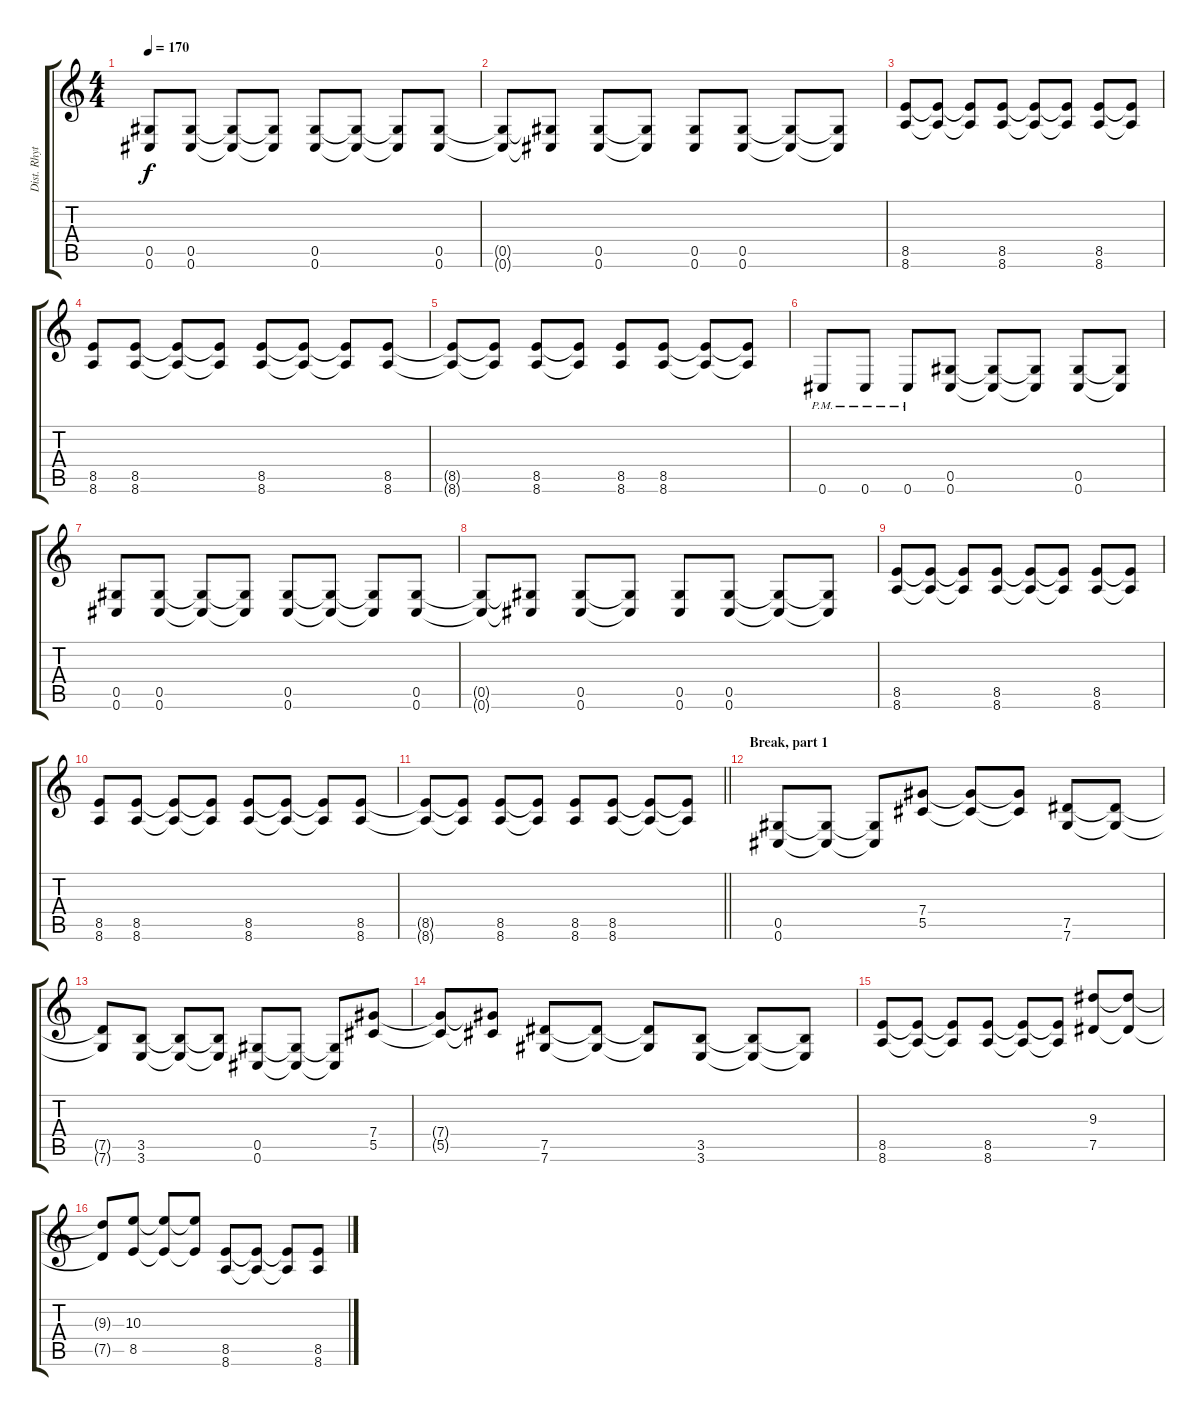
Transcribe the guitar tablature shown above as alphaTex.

\track ("Dist. Rhytm Guitar [L]" "Dist. Rhyt") {instrument distortionguitar}
\staff {score tabs}
\tuning (Eb4 Bb3 Gb3 Db3 Ab2 Db2) {hide}
\ts (4 4)
\tempo 170
\clef g2
\ks c
(0.5 0.6).8{dy f} (0.5 0.6).8 (0.5{t} 0.6{t}).8 (0.5{t} 0.6{t}).8 (0.5 0.6).8 (0.5{t} 0.6{t}).8 (0.5{t} 0.6{t}).8 (0.5 0.6).8 |
(0.5{t} 0.6{t}).8 (0.5{t} 0.6{t}).8 (0.5 0.6).8 (0.5{t} 0.6{t}).8 (0.5 0.6).8 (0.5 0.6).8 (0.5{t} 0.6{t}).8 (0.5{t} 0.6{t}).8 |
(8.5 8.6).8 (8.5{t} 8.6{t}).8 (8.5{t} 8.6{t}).8 (8.5 8.6).8 (8.5{t} 8.6{t}).8 (8.5{t} 8.6{t}).8 (8.5 8.6).8 (8.5{t} 8.6{t}).8 |
(8.5 8.6).8 (8.5 8.6).8 (8.5{t} 8.6{t}).8 (8.5{t} 8.6{t}).8 (8.5 8.6).8 (8.5{t} 8.6{t}).8 (8.5{t} 8.6{t}).8 (8.5 8.6).8 |
(8.5{t} 8.6{t}).8 (8.5{t} 8.6{t}).8 (8.5 8.6).8 (8.5{t} 8.6{t}).8 (8.5 8.6).8 (8.5 8.6).8 (8.5{t} 8.6{t}).8 (8.5{t} 8.6{t}).8 |
0.6{pm}.8 0.6{pm}.8 0.6{pm}.8 (0.5 0.6).8 (0.5{t} 0.6{t}).8 (0.5{t} 0.6{t}).8 (0.5 0.6).8 (0.5{t} 0.6{t}).8 |
(0.5 0.6).8 (0.5 0.6).8 (0.5{t} 0.6{t}).8 (0.5{t} 0.6{t}).8 (0.5 0.6).8 (0.5{t} 0.6{t}).8 (0.5{t} 0.6{t}).8 (0.5 0.6).8 |
(0.5{t} 0.6{t}).8 (0.5{t} 0.6{t}).8 (0.5 0.6).8 (0.5{t} 0.6{t}).8 (0.5 0.6).8 (0.5 0.6).8 (0.5{t} 0.6{t}).8 (0.5{t} 0.6{t}).8 |
(8.5 8.6).8 (8.5{t} 8.6{t}).8 (8.5{t} 8.6{t}).8 (8.5 8.6).8 (8.5{t} 8.6{t}).8 (8.5{t} 8.6{t}).8 (8.5 8.6).8 (8.5{t} 8.6{t}).8 |
(8.5 8.6).8 (8.5 8.6).8 (8.5{t} 8.6{t}).8 (8.5{t} 8.6{t}).8 (8.5 8.6).8 (8.5{t} 8.6{t}).8 (8.5{t} 8.6{t}).8 (8.5 8.6).8 |
\barLineRight lightlight
(8.5{t} 8.6{t}).8 (8.5{t} 8.6{t}).8 (8.5 8.6).8 (8.5{t} 8.6{t}).8 (8.5 8.6).8 (8.5 8.6).8 (8.5{t} 8.6{t}).8 (8.5{t} 8.6{t}).8 |
\section ("" "Break, part 1")
(0.5 0.6).8 (0.5{t} 0.6{t}).8 (0.5{t} 0.6{t}).8 (7.4 5.5).8 (7.4{t} 5.5{t}).8 (7.4{t} 5.5{t}).8 (7.5 7.6).8 (7.5{t} 7.6{t}).8 |
(7.5{t} 7.6{t}).8 (3.5 3.6).8 (3.5{t} 3.6{t}).8 (3.5{t} 3.6{t}).8 (0.5 0.6).8 (0.5{t} 0.6{t}).8 (0.5{t} 0.6{t}).8 (7.4 5.5).8 |
(7.4{t} 5.5{t}).8 (7.4{t} 5.5{t}).8 (7.5 7.6).8 (7.5{t} 7.6{t}).8 (7.5{t} 7.6{t}).8 (3.5 3.6).8 (3.5{t} 3.6{t}).8 (3.5{t} 3.6{t}).8 |
(8.5 8.6).8 (8.5{t} 8.6{t}).8 (8.5{t} 8.6{t}).8 (8.5 8.6).8 (8.5{t} 8.6{t}).8 (8.5{t} 8.6{t}).8 (9.3 7.5).8 (9.3{t} 7.5{t}).8 |
(9.3{t} 7.5{t}).8 (10.3 8.5).8 (10.3{t} 8.5{t}).8 (10.3{t} 8.5{t}).8 (8.5 8.6).8 (8.5{t} 8.6{t}).8 (8.5{t} 8.6{t}).8 (8.5 8.6).8
